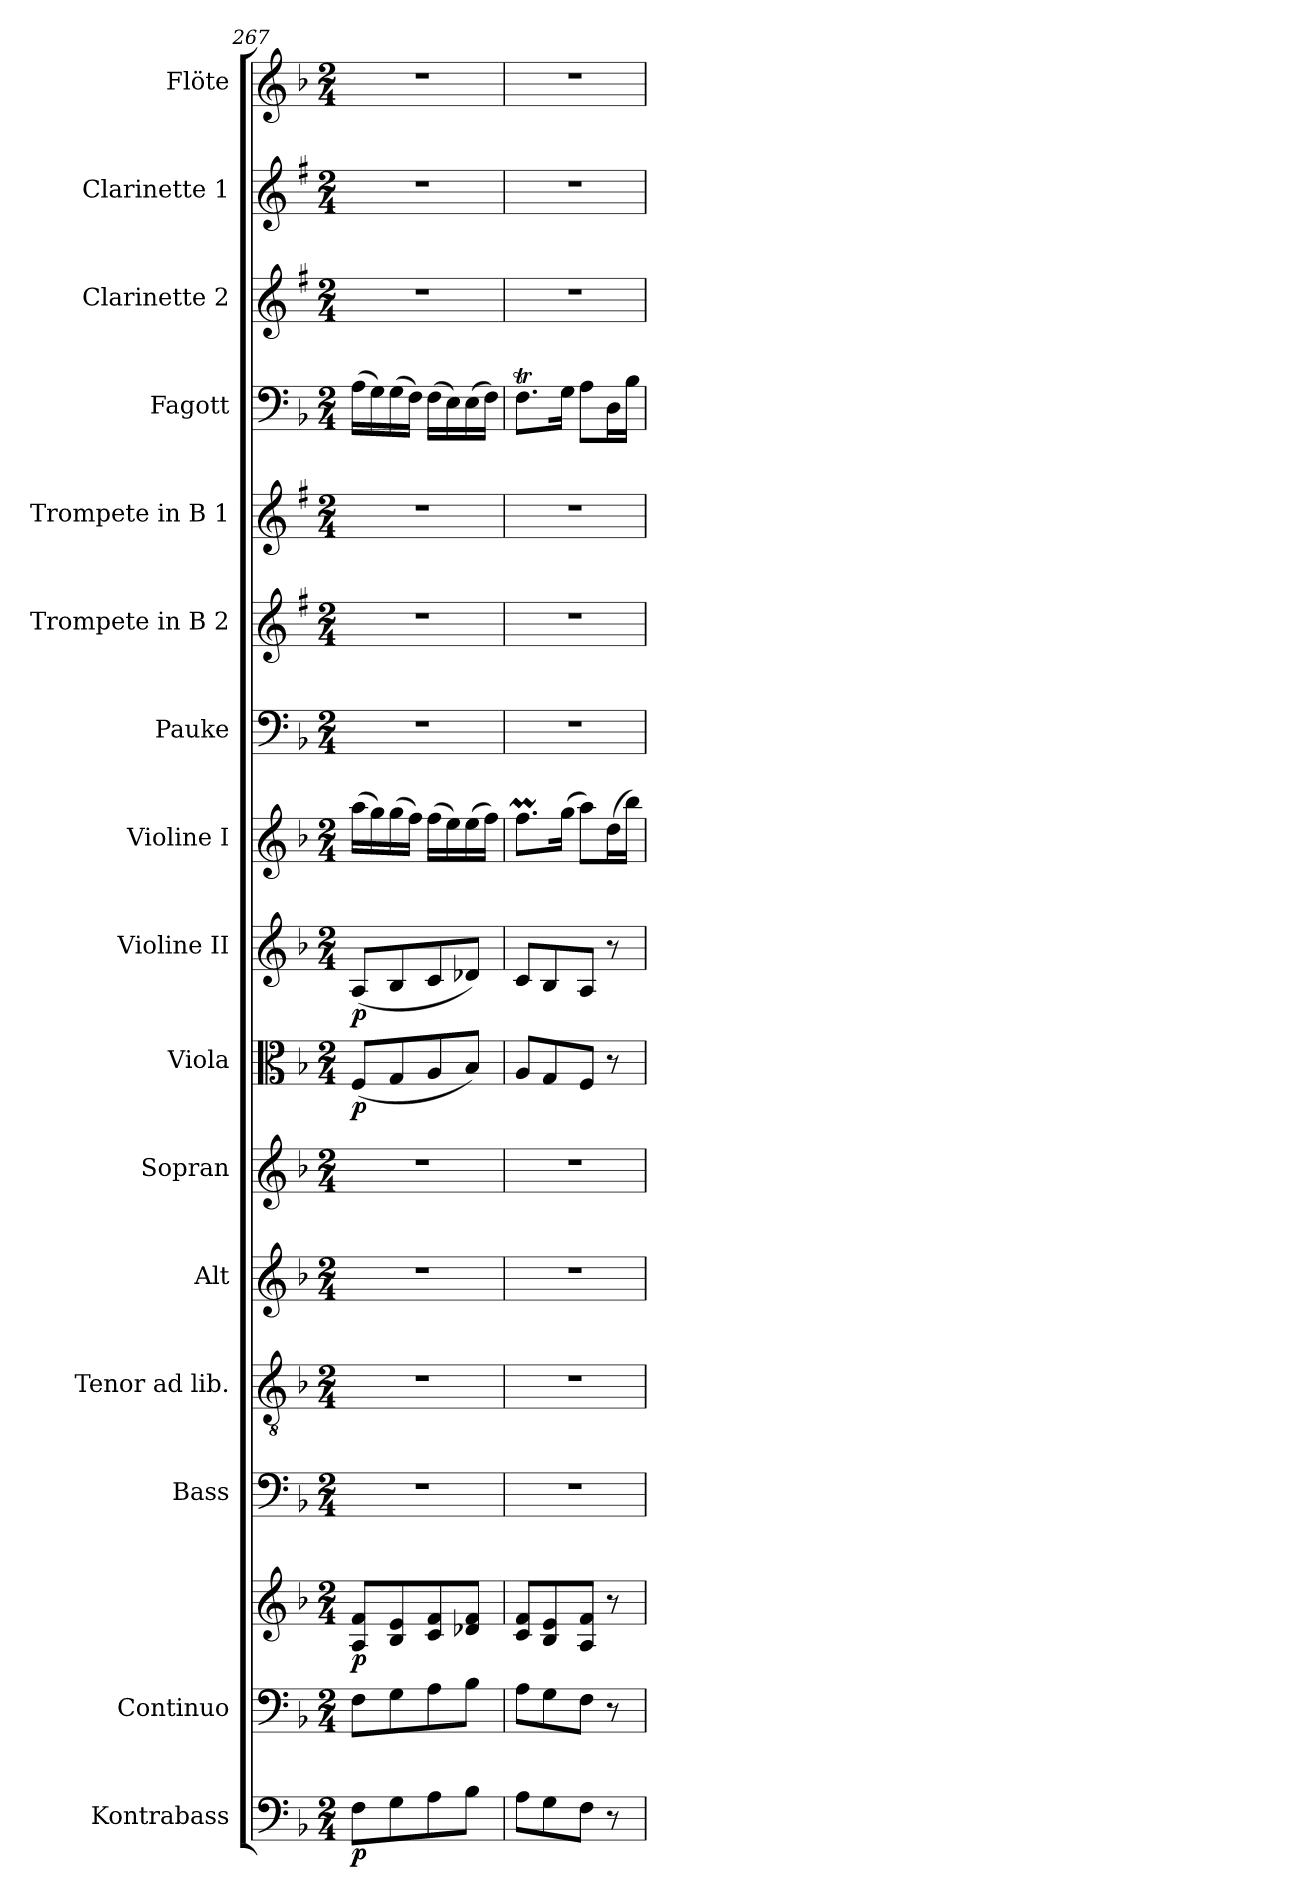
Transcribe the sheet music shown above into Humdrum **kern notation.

**kern	**dynam	**kern	**kern	**dynam	**kern	**kern	**kern	**kern	**kern	**dynam	**kern	**dynam	**kern	**kern	**kern	**kern	**kern	**kern	**kern	**kern
*part16	*part16	*part15	*part15	*part15	*part14	*part13	*part12	*part11	*part10	*part10	*part9	*part9	*part8	*part7	*part6	*part5	*part4	*part3	*part2	*part1
*staff17	*staff17	*staff16	*staff15	*staff15/16	*staff14	*staff13	*staff12	*staff11	*staff10	*staff10	*staff9	*staff9	*staff8	*staff7	*staff6	*staff5	*staff4	*staff3	*staff2	*staff1
*I"Kontrabass	*	*I"Continuo	*	*	*I"Bass	*I"Tenor ad lib.	*I"Alt	*I"Sopran	*I"Viola	*	*I"Violine II	*	*I"Violine I	*I"Pauke	*I"Trompete in B 2	*I"Trompete in B 1	*I"Fagott	*I"Clarinette 2	*I"Clarinette 1	*I"Flöte
*I'Kb.	*	*I'cont.	*	*	*I'B	*I'T	*I'A	*I'S	*I'Vla.	*	*I'Vl. II	*	*I'Vl. I	*I'Pk.	*	*	*I'Fg.	*I'Cl. 2	*I'Cl. 1	*I'Fl.
*clefF4	*	*clefF4	*clefG2	*	*clefF4	*clefGv2	*clefG2	*clefG2	*clefC3	*	*clefG2	*	*clefG2	*clefF4	*clefG2	*clefG2	*clefF4	*clefG2	*clefG2	*clefG2
*ITrd7c12	*	*	*	*	*	*	*	*	*	*	*	*	*	*	*ITrd1c2	*ITrd1c2	*	*ITrd1c2	*ITrd1c2	*
*k[b-]	*	*k[b-]	*k[b-]	*	*k[b-]	*k[b-]	*k[b-]	*k[b-]	*k[b-]	*	*k[b-]	*	*k[b-]	*k[b-]	*k[b-]	*k[b-]	*k[b-]	*k[b-]	*k[b-]	*k[b-]
*F:	*	*F:	*F:	*	*F:	*F:	*F:	*F:	*F:	*	*F:	*	*F:	*F:	*F:	*F:	*F:	*F:	*F:	*F:
*M2/4	*	*M2/4	*M2/4	*	*M2/4	*M2/4	*M2/4	*M2/4	*M2/4	*	*M2/4	*	*M2/4	*M2/4	*M2/4	*M2/4	*M2/4	*M2/4	*M2/4	*M2/4
=267	=267	=267	=267	=267	=267	=267	=267	=267	=267	=267	=267	=267	=267	=267	=267	=267	=267	=267	=267	=267
!	!LO:DY:b	!	!	!LO:DY:b	!	!	!	!	!	!LO:DY:b	!	!LO:DY:b	!	!	!	!	!	!	!	!
8FF\L	p	8F\L	8A/ 8f/L	p	2r	2r	2r	2r	(<8F/L	p	(<8A/L	p	(>16aa\LL	2r	2r	2r	(>16A\LL	2r	2r	2r
.	.	.	.	.	.	.	.	.	.	.	.	.	16gg\)	.	.	.	16G\)	.	.	.
8GG\	.	8G\	8B-/ 8e/	.	.	.	.	.	8G/	.	8B-/	.	(>16gg\	.	.	.	(>16G\	.	.	.
.	.	.	.	.	.	.	.	.	.	.	.	.	16ff\JJ)	.	.	.	16F\JJ)	.	.	.
8AA\	.	8A\	8c/ 8f/	.	.	.	.	.	8A/	.	8c/	.	(>16ff\LL	.	.	.	(>16F\LL	.	.	.
.	.	.	.	.	.	.	.	.	.	.	.	.	16ee\)	.	.	.	16E\)	.	.	.
8BB-\J	.	8B-\J	8d-X/ 8f/J	.	.	.	.	.	8B-/J)	.	8d-X/J)	.	(>16ee\	.	.	.	(>16E\	.	.	.
.	.	.	.	.	.	.	.	.	.	.	.	.	16ff\JJ)	.	.	.	16F\JJ)	.	.	.
=268	=268	=268	=268	=268	=268	=268	=268	=268	=268	=268	=268	=268	=268	=268	=268	=268	=268	=268	=268	=268
8AA\L	.	8A\L	8c/ 8f/L	.	2r	2r	2r	2r	8A/L	.	8c/L	.	8.ffM\L	2r	2r	2r	8.FT\L	2r	2r	2r
8GG\	.	8G\	8B-/ 8e/	.	.	.	.	.	8G/	.	8B-/	.	.	.	.	.	.	.	.	.
.	.	.	.	.	.	.	.	.	.	.	.	.	(>16gg\Jk	.	.	.	16G\Jk	.	.	.
8FF\J	.	8F\J	8A/ 8f/J	.	.	.	.	.	8F/J	.	8A/J	.	8aa\L)	.	.	.	8A\L	.	.	.
8r	.	8r	8r	.	.	.	.	.	8r	.	8r	.	(>16dd\L	.	.	.	16D\L	.	.	.
.	.	.	.	.	.	.	.	.	.	.	.	.	16bb-\JJ)	.	.	.	16B-\JJ	.	.	.
=	=	=	=	=	=	=	=	=	=	=	=	=	=	=	=	=	=	=	=	=
*-	*-	*-	*-	*-	*-	*-	*-	*-	*-	*-	*-	*-	*-	*-	*-	*-	*-	*-	*-	*-
